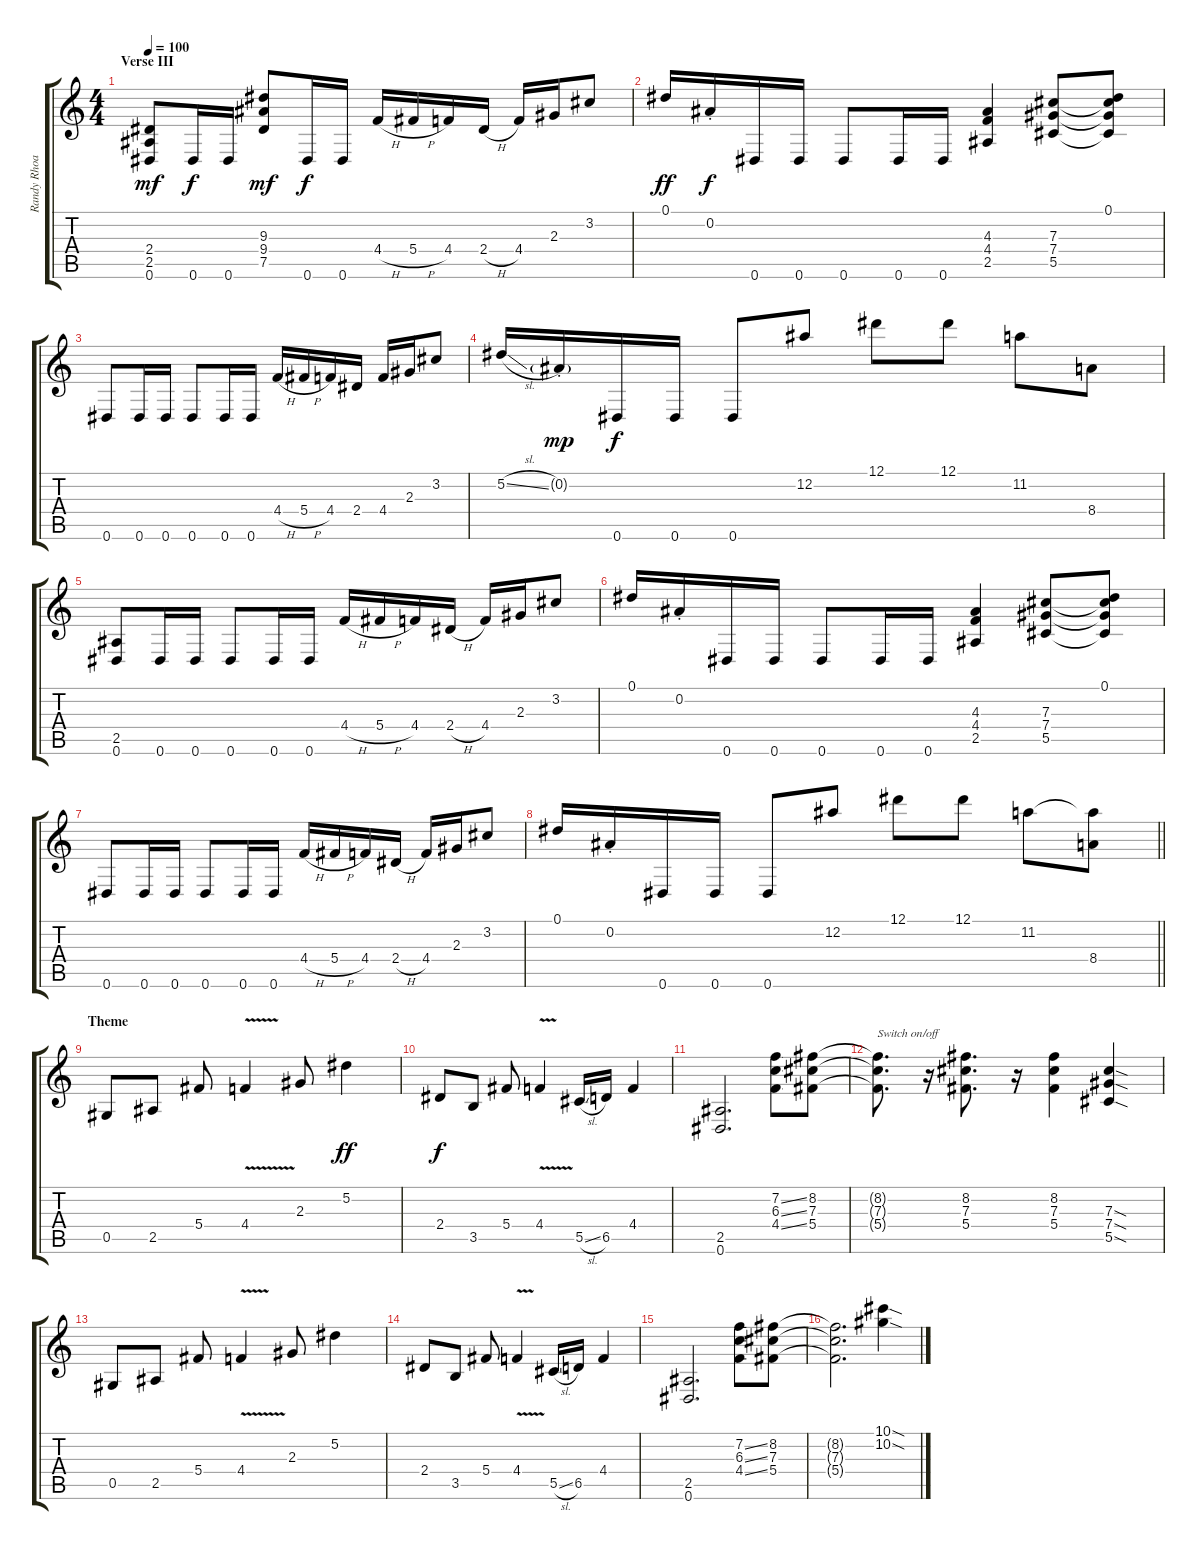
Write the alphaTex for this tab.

\track ("Randy Rhoads" "Randy Rhoa") {instrument distortionguitar}
\staff {score tabs}
\tuning (Eb4 Bb3 Gb3 Db3 Ab2 Eb2) {hide}
\ts (4 4)
\section ("" "Verse III")
\tempo 100
\clef g2
\ks c
(2.4 2.5 0.6).8{dy mf} 0.6.16{dy f} 0.6.16 (9.3 9.4 7.5).8{dy mf} 0.6.16{dy f} 0.6.16 4.4{h}.16 5.4{h}.16 4.4.16 2.4{h}.16 4.4.16 2.3.16 3.2.8 |
0.1.16{dy ff} 0.2{st}.16{dy f} 0.6.16 0.6.16 0.6.8 0.6.16 0.6.16 (4.3 4.4 2.5).4 (7.3 7.4 5.5).8 (0.1 7.3{t} 7.4{t} 5.5{t}).8 |
0.6.8 0.6.16 0.6.16 0.6.8 0.6.16 0.6.16 4.4{h}.16 5.4{h}.16 4.4.16 2.4.16 4.4.16 2.3.16 3.2.8 |
5.2{sl}.16 0.2{g st}.16{dy mp} 0.6.16{dy f} 0.6.16 0.6.8 12.2.8 12.1.8 12.1.8 11.2.8 8.4.8 |
(2.5 0.6).8 0.6.16 0.6.16 0.6.8 0.6.16 0.6.16 4.4{h}.16 5.4{h}.16 4.4.16 2.4{h}.16 4.4.16 2.3.16 3.2.8 |
0.1.16 0.2{st}.16 0.6.16 0.6.16 0.6.8 0.6.16 0.6.16 (4.3 4.4 2.5).4 (7.3 7.4 5.5).8 (0.1 7.3{t} 7.4{t} 5.5{t}).8 |
0.6.8 0.6.16 0.6.16 0.6.8 0.6.16 0.6.16 4.4{h}.16 5.4{h}.16 4.4.16 2.4{h}.16 4.4.16 2.3.16 3.2.8 |
\barLineRight lightlight
0.1.16 0.2{st}.16 0.6.16 0.6.16 0.6.8 12.2.8 12.1.8 12.1.8 11.2.8 (11.2{t} 8.4).8 |
\section ("" "Theme")
0.5.8 2.5.8 5.4.8 4.4{v}.4 2.3.8 5.2.4{dy ff} |
2.4.8{dy f} 3.5.8 5.4.8 4.4{v}.4 5.5{sl}.16 6.5.16 4.4.4 |
(2.5 0.6).2{d} (7.2{ss} 6.3{ss} 4.4{ss}).8 (8.2 7.3 5.4).8 |
(8.2{t} 7.3{t} 5.4{t}).8{d txt "Switch on/off"} r.16 (8.2 7.3 5.4).8{d} r.16 (8.2 7.3 5.4).4 (7.3{sod} 7.4{sod} 5.5{sod}).4 |
0.5.8 2.5.8 5.4.8 4.4{v}.4 2.3.8 5.2.4 |
2.4.8 3.5.8 5.4.8 4.4{v}.4 5.5{sl}.16 6.5.16 4.4.4 |
(2.5 0.6).2{d} (7.2{ss} 6.3{ss} 4.4{ss}).8 (8.2 7.3 5.4).8 |
(8.2{t} 7.3{t} 5.4{t}).2{d} (10.1{sod} 10.2{sod}).4
